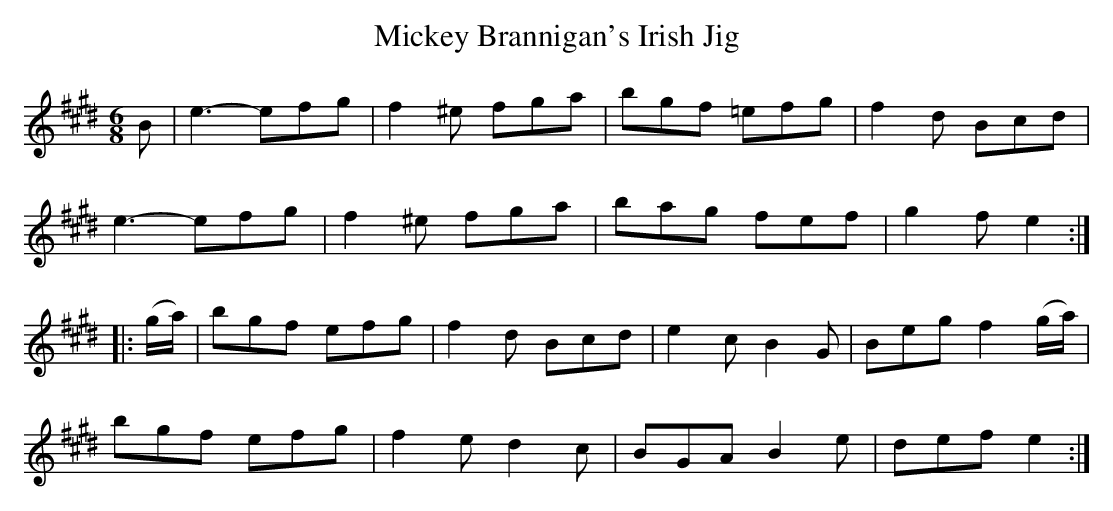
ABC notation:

X:1
T:Mickey Brannigan's Irish Jig
M:6/8
L:1/8
K:E
B|e3- efg|f2^e fga|bgf =efg|f2-d Bcd|
e3- efg|f2^e fga|bag fef|g2f e2:|
|:(g/a/)|bgf efg|f2d Bcd|e2c B2G|Beg f2 (g/a/)|
bgf efg|f2 e d2c|BGA B2e|def e2:|
